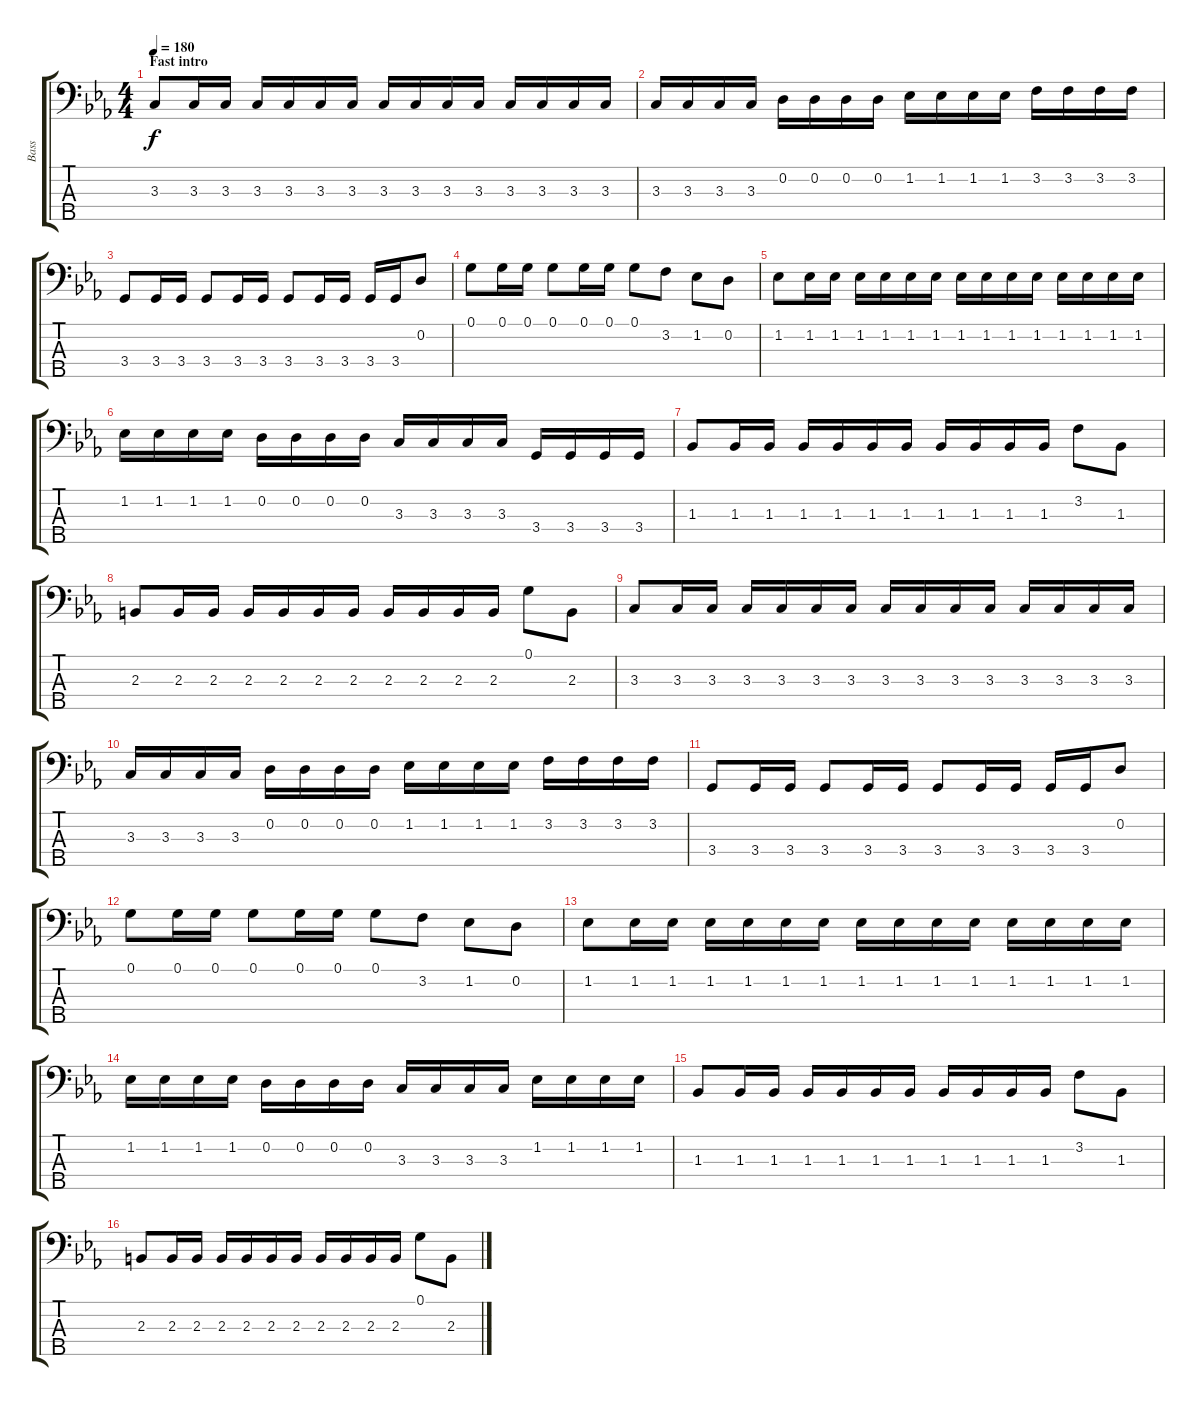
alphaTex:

\track ("Bass" "Bass") {instrument electricbassfinger}
\staff {score tabs}
\tuning (G2 D2 A1 E1 B0) {hide}
\ts (4 4)
\section ("" "Fast intro")
\tempo 180
\clef f4
\ks eb
3.3.8{dy f} 3.3.16 3.3.16 3.3.16 3.3.16 3.3.16 3.3.16 3.3.16 3.3.16 3.3.16 3.3.16 3.3.16 3.3.16 3.3.16 3.3.16 |
3.3.16 3.3.16 3.3.16 3.3.16 0.2.16 0.2.16 0.2.16 0.2.16 1.2.16 1.2.16 1.2.16 1.2.16 3.2.16 3.2.16 3.2.16 3.2.16 |
3.4.8 3.4.16 3.4.16 3.4.8 3.4.16 3.4.16 3.4.8 3.4.16 3.4.16 3.4.16 3.4.16 0.2.8 |
0.1.8 0.1.16 0.1.16 0.1.8 0.1.16 0.1.16 0.1.8 3.2.8 1.2.8 0.2.8 |
1.2.8 1.2.16 1.2.16 1.2.16 1.2.16 1.2.16 1.2.16 1.2.16 1.2.16 1.2.16 1.2.16 1.2.16 1.2.16 1.2.16 1.2.16 |
1.2.16 1.2.16 1.2.16 1.2.16 0.2.16 0.2.16 0.2.16 0.2.16 3.3.16 3.3.16 3.3.16 3.3.16 3.4.16 3.4.16 3.4.16 3.4.16 |
1.3.8 1.3.16 1.3.16 1.3.16 1.3.16 1.3.16 1.3.16 1.3.16 1.3.16 1.3.16 1.3.16 3.2.8 1.3.8 |
2.3.8 2.3.16 2.3.16 2.3.16 2.3.16 2.3.16 2.3.16 2.3.16 2.3.16 2.3.16 2.3.16 0.1.8 2.3.8 |
3.3.8 3.3.16 3.3.16 3.3.16 3.3.16 3.3.16 3.3.16 3.3.16 3.3.16 3.3.16 3.3.16 3.3.16 3.3.16 3.3.16 3.3.16 |
3.3.16 3.3.16 3.3.16 3.3.16 0.2.16 0.2.16 0.2.16 0.2.16 1.2.16 1.2.16 1.2.16 1.2.16 3.2.16 3.2.16 3.2.16 3.2.16 |
3.4.8 3.4.16 3.4.16 3.4.8 3.4.16 3.4.16 3.4.8 3.4.16 3.4.16 3.4.16 3.4.16 0.2.8 |
0.1.8 0.1.16 0.1.16 0.1.8 0.1.16 0.1.16 0.1.8 3.2.8 1.2.8 0.2.8 |
1.2.8 1.2.16 1.2.16 1.2.16 1.2.16 1.2.16 1.2.16 1.2.16 1.2.16 1.2.16 1.2.16 1.2.16 1.2.16 1.2.16 1.2.16 |
1.2.16 1.2.16 1.2.16 1.2.16 0.2.16 0.2.16 0.2.16 0.2.16 3.3.16 3.3.16 3.3.16 3.3.16 1.2.16 1.2.16 1.2.16 1.2.16 |
1.3.8 1.3.16 1.3.16 1.3.16 1.3.16 1.3.16 1.3.16 1.3.16 1.3.16 1.3.16 1.3.16 3.2.8 1.3.8 |
2.3.8 2.3.16 2.3.16 2.3.16 2.3.16 2.3.16 2.3.16 2.3.16 2.3.16 2.3.16 2.3.16 0.1.8 2.3.8
